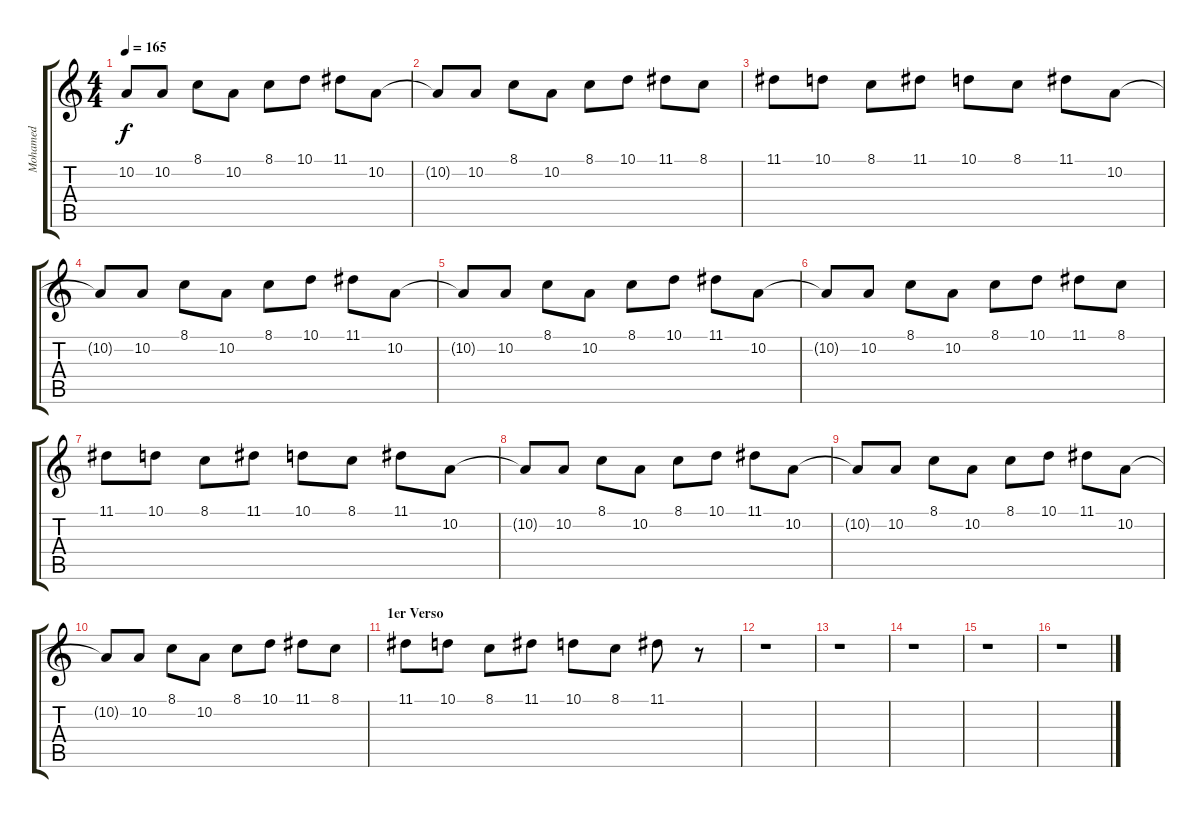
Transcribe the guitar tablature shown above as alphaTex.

\track ("Mohamed" "Mohamed") {instrument violin}
\staff {score tabs}
\tuning (E4 B3 G3 D3 A2 E2) {hide}
\ts (4 4)
\tempo 165
\clef g2
\ks c
10.2{t}.8{dy f} 10.2.8 8.1.8 10.2.8 8.1.8 10.1.8 11.1.8 10.2.8 |
10.2{t}.8 10.2.8 8.1.8 10.2.8 8.1.8 10.1.8 11.1.8 8.1.8 |
11.1.8 10.1.8 8.1.8 11.1.8 10.1.8 8.1.8 11.1.8 10.2.8 |
10.2{t}.8 10.2.8 8.1.8 10.2.8 8.1.8 10.1.8 11.1.8 10.2.8 |
10.2{t}.8 10.2.8 8.1.8 10.2.8 8.1.8 10.1.8 11.1.8 10.2.8 |
10.2{t}.8 10.2.8 8.1.8 10.2.8 8.1.8 10.1.8 11.1.8 8.1.8 |
11.1.8 10.1.8 8.1.8 11.1.8 10.1.8 8.1.8 11.1.8 10.2.8 |
10.2{t}.8 10.2.8 8.1.8 10.2.8 8.1.8 10.1.8 11.1.8 10.2.8 |
10.2{t}.8 10.2.8 8.1.8 10.2.8 8.1.8 10.1.8 11.1.8 10.2.8 |
10.2{t}.8 10.2.8 8.1.8 10.2.8 8.1.8 10.1.8 11.1.8 8.1.8 |
\section ("" "1er Verso")
11.1.8 10.1.8 8.1.8 11.1.8 10.1.8 8.1.8 11.1.8 r.8 |
r.1 |
r.1 |
r.1 |
r.1 |
r.1
